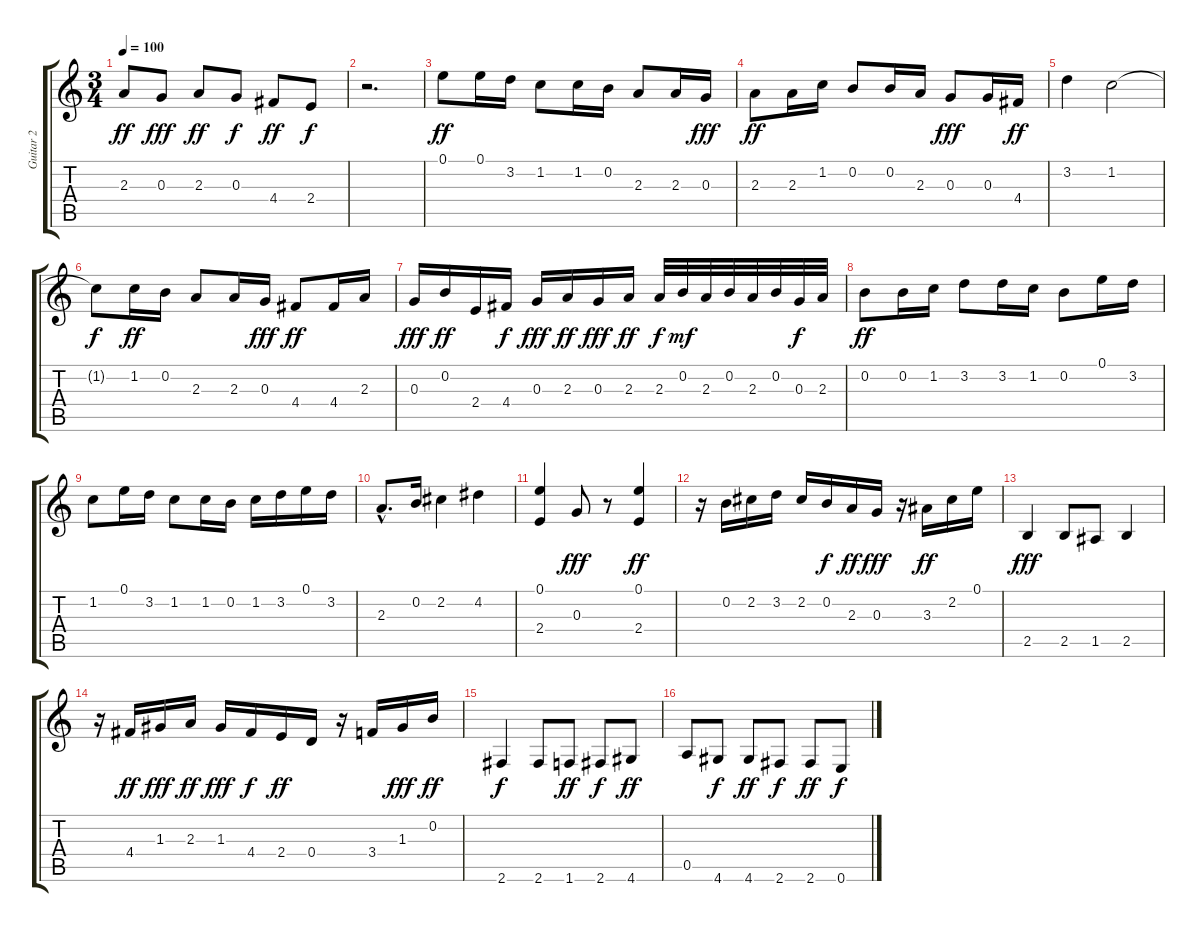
\track ("Guitar 2" "Guitar 2") {instrument acousticguitarnylon}
\staff {score tabs}
\tuning (E4 B3 G3 D3 A2 E2) {hide}
\ts (3 4)
\tempo 100
\clef g2
\ks c
2.3.8{dy ff} 0.3.8{dy fff} 2.3.8{dy ff} 0.3.8{dy f} 4.4.8{dy ff} 2.4.8{dy f} |
r.2{d} |
0.1.8{dy ff} 0.1.16 3.2.16 1.2.8 1.2.16 0.2.16 2.3.8 2.3.16 0.3.16{dy fff} |
2.3.8{dy ff} 2.3.16 1.2.16 0.2.8 0.2.16 2.3.16 0.3.8{dy fff} 0.3.16 4.4.16{dy ff} |
3.2.4 1.2.2 |
1.2{t}.8{dy f} 1.2.16{dy ff} 0.2.16 2.3.8 2.3.16 0.3.16{dy fff} 4.4.8{dy ff} 4.4.16 2.3.16 |
0.3.16{dy fff} 0.2.16{dy ff} 2.4.16 4.4.16{dy f} 0.3.16{dy fff} 2.3.16{dy ff} 0.3.16{dy fff} 2.3.16{dy ff} 2.3.32{dy f} 0.2.32{dy mf} 2.3.32 0.2.32 2.3.32 0.2.32 0.3.32{dy f} 2.3.32 |
0.2.8{dy ff} 0.2.16 1.2.16 3.2.8 3.2.16 1.2.16 0.2.8 0.1.16 3.2.16 |
1.2.8 0.1.16 3.2.16 1.2.8 1.2.16 0.2.16 1.2.16 3.2.16 0.1.16 3.2.16 |
2.3{hac}.8{d} 0.2.16 2.2.4 4.2.4 |
(0.1 2.4).4 0.3.8{dy fff} r.8 (0.1 2.4).4{dy ff} |
r.16 0.2.16 2.2.16 3.2.16 2.2.16 0.2.16{dy f} 2.3.16{dy ff} 0.3.16{dy fff} r.16 3.3.16{dy ff} 2.2.16 0.1.16 |
2.5.4{dy fff} 2.5.8 1.5.8 2.5.4 |
r.16 4.4.16{dy ff} 1.3.16{dy fff} 2.3.16{dy ff} 1.3.16{dy fff} 4.4.16{dy f} 2.4.16{dy ff} 0.4.16 r.16 3.4.16 1.3.16{dy fff} 0.2.16{dy ff} |
2.6.4{dy f} 2.6.8 1.6.8{dy ff} 2.6.8{dy f} 4.6.8{dy ff} |
0.5.8 4.6.8{dy f} 4.6.8{dy ff} 2.6.8{dy f} 2.6.8{dy ff} 0.6.8{dy f}
